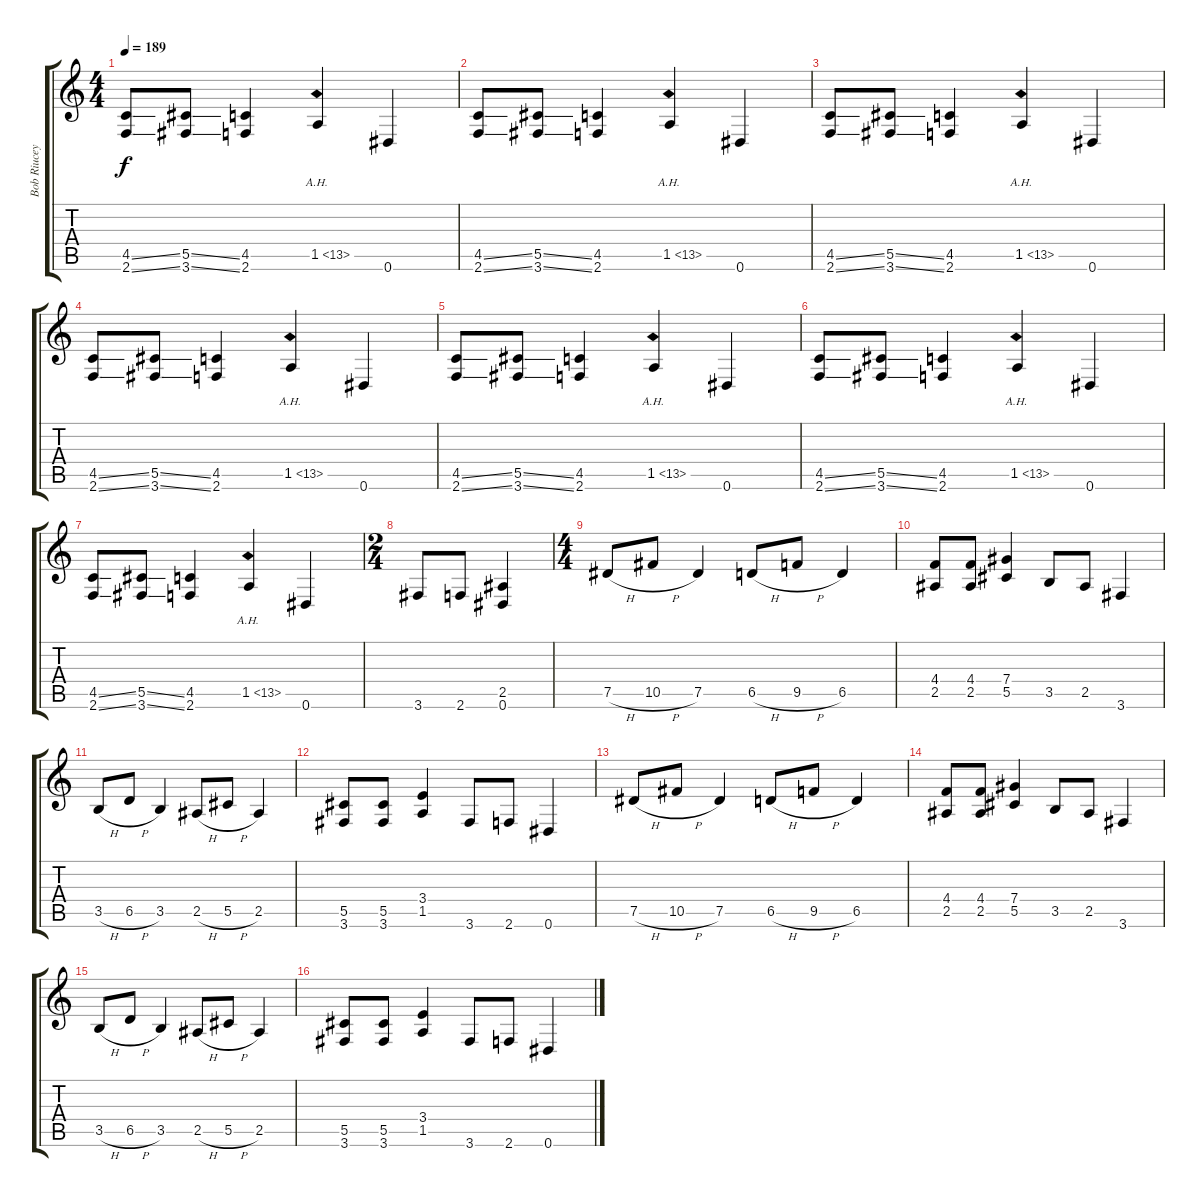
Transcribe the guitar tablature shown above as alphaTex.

\track ("Bob Riucey" "Bob Riucey") {instrument distortionguitar}
\staff {score tabs}
\tuning (Eb4 Bb3 Gb3 Db3 Ab2 Eb2) {hide}
\ts (4 4)
\tempo 189
\clef g2
\ks c
(4.5{ss} 2.6{ss}).8{dy f} (5.5{ss} 3.6{ss}).8 (4.5 2.6).4 1.5{ah 12}.4 0.6.4 |
(4.5{ss} 2.6{ss}).8 (5.5{ss} 3.6{ss}).8 (4.5 2.6).4 1.5{ah 12}.4 0.6.4 |
(4.5{ss} 2.6{ss}).8 (5.5{ss} 3.6{ss}).8 (4.5 2.6).4 1.5{ah 12}.4 0.6.4 |
(4.5{ss} 2.6{ss}).8 (5.5{ss} 3.6{ss}).8 (4.5 2.6).4 1.5{ah 12}.4 0.6.4 |
(4.5{ss} 2.6{ss}).8 (5.5{ss} 3.6{ss}).8 (4.5 2.6).4 1.5{ah 12}.4 0.6.4 |
(4.5{ss} 2.6{ss}).8 (5.5{ss} 3.6{ss}).8 (4.5 2.6).4 1.5{ah 12}.4 0.6.4 |
(4.5{ss} 2.6{ss}).8 (5.5{ss} 3.6{ss}).8 (4.5 2.6).4 1.5{ah 12}.4 0.6.4 |
\ts (2 4)
3.6.8 2.6.8 (2.5 0.6).4 |
\ts (4 4)
7.5{h}.8 10.5{h}.8 7.5.4 6.5{h}.8 9.5{h}.8 6.5.4 |
(4.4 2.5).8 (4.4 2.5).8 (7.4 5.5).4 3.5.8 2.5.8 3.6.4 |
3.5{h}.8 6.5{h}.8 3.5.4 2.5{h}.8 5.5{h}.8 2.5.4 |
(5.5 3.6).8 (5.5 3.6).8 (3.4 1.5).4 3.6.8 2.6.8 0.6.4 |
7.5{h}.8 10.5{h}.8 7.5.4 6.5{h}.8 9.5{h}.8 6.5.4 |
(4.4 2.5).8 (4.4 2.5).8 (7.4 5.5).4 3.5.8 2.5.8 3.6.4 |
3.5{h}.8 6.5{h}.8 3.5.4 2.5{h}.8 5.5{h}.8 2.5.4 |
(5.5 3.6).8 (5.5 3.6).8 (3.4 1.5).4 3.6.8 2.6.8 0.6.4
